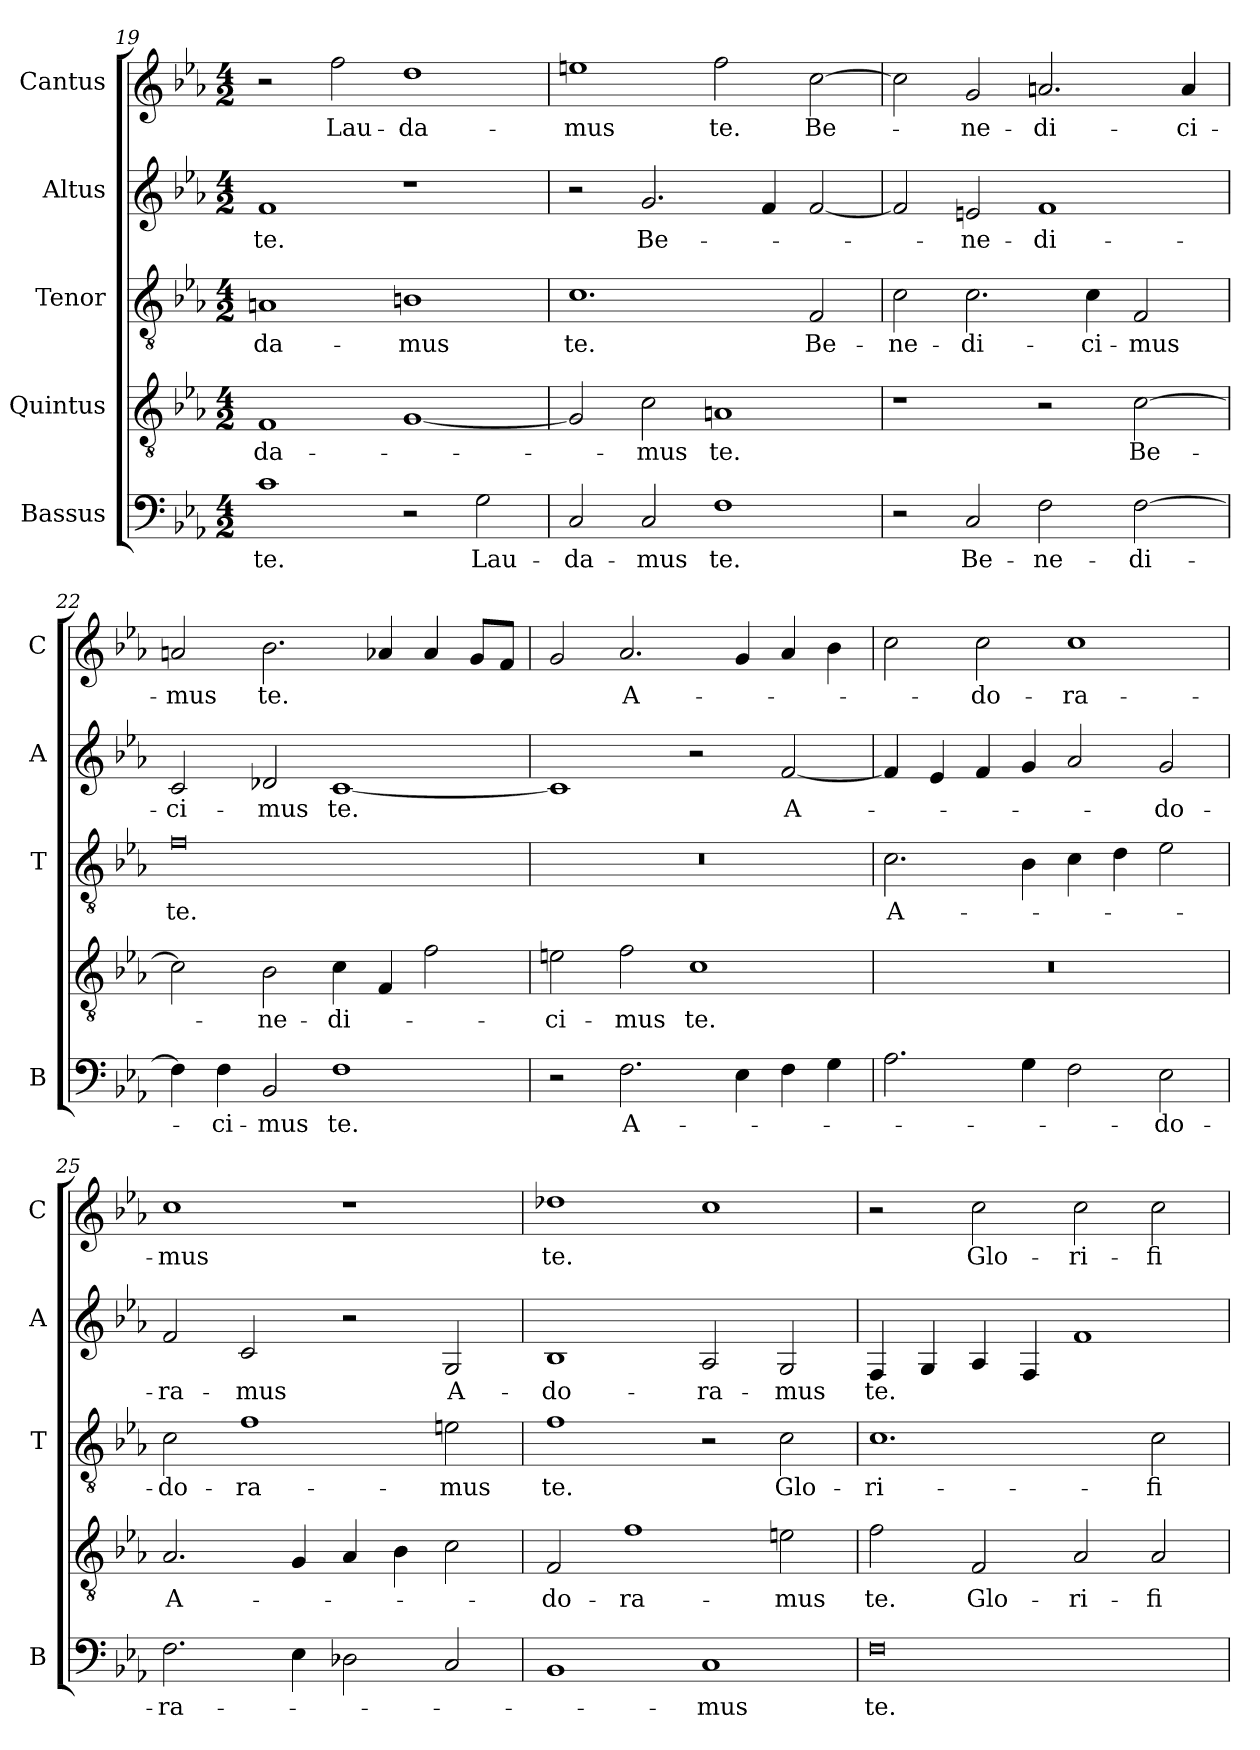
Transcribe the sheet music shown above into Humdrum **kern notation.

**kern	**text	**kern	**text	**kern	**text	**kern	**text	**kern	**text
*part5	*part5	*part4	*part4	*part3	*part3	*part2	*part2	*part1	*part1
*staff5	*staff5	*staff4	*staff4	*staff3	*staff3	*staff2	*staff2	*staff1	*staff1
*I"Bassus	*	*I"Quintus	*	*I"Tenor	*	*I"Altus	*	*I"Cantus	*
*I'B	*	*	*	*I'T	*	*I'A	*	*I'C	*
*clefF4	*	*clefGv2	*	*clefGv2	*	*clefG2	*	*clefG2	*
*k[b-e-a-]	*	*k[b-e-a-]	*	*k[b-e-a-]	*	*k[b-e-a-]	*	*k[b-e-a-]	*
*E-:	*	*E-:	*	*E-:	*	*E-:	*	*E-:	*
*M4/2	*	*M4/2	*	*M4/2	*	*M4/2	*	*M4/2	*
=19	=19	=19	=19	=19	=19	=19	=19	=19	=19
!	!LO:LY:b	!	!LO:LY:b	!	!LO:LY:b	!	!LO:LY:b	!	!
1c	te.	1F	-da-	1An	-da-	1f	te.	2r	.
!	!	!	!	!	!	!	!	!	!LO:LY:b
.	.	.	.	.	.	.	.	2ff\	Lau-
!	!	!	!	!	!LO:LY:b	!	!	!	!LO:LY:b
2r	.	[1G	.	1Bn	-mus	1r	.	1dd	-da-
!	!LO:LY:b	!	!	!	!	!	!	!	!
2G\	Lau-	.	.	.	.	.	.	.	.
=20	=20	=20	=20	=20	=20	=20	=20	=20	=20
!	!LO:LY:b	!	!	!	!LO:LY:b	!	!	!	!LO:LY:b
2C/	-da-	2G/]	.	1.c	te.	2r	.	1een	-mus
!	!LO:LY:b	!	!LO:LY:b	!	!	!	!LO:LY:b	!	!
2C/	-mus	2c\	-mus	.	.	2.g/	Be-	.	.
!	!LO:LY:b	!	!LO:LY:b	!	!	!	!	!	!LO:LY:b
1F	te.	1An	te.	.	.	.	.	2ff\	te.
.	.	.	.	.	.	4f/	.	.	.
!	!	!	!	!	!LO:LY:b	!	!	!	!LO:LY:b
.	.	.	.	2F/	Be-	[2f/	.	[2cc\	Be-
=21	=21	=21	=21	=21	=21	=21	=21	=21	=21
!	!	!	!	!	!LO:LY:b	!	!	!	!
2r	.	1r	.	2c\	-ne-	2f/]	.	2cc\]	.
!	!LO:LY:b	!	!	!	!LO:LY:b	!	!LO:LY:b	!	!LO:LY:b
2C/	Be-	.	.	2.c\	-di-	2en/	-ne-	2g/	-ne-
!	!LO:LY:b	!	!	!	!	!	!LO:LY:b	!	!LO:LY:b
2F\	-ne-	2r	.	.	.	1f	-di-	2.an/	-di-
!	!	!	!	!	!LO:LY:b	!	!	!	!
.	.	.	.	4c\	-ci-	.	.	.	.
!	!LO:LY:b	!	!LO:LY:b	!	!LO:LY:b	!	!	!	!
[2F\	-di-	[2c\	Be-	2F/	-mus	.	.	.	.
!	!	!	!	!	!	!	!	!	!LO:LY:b
.	.	.	.	.	.	.	.	4a/	-ci-
!!LO:PB:g=z
=22	=22	=22	=22	=22	=22	=22	=22	=22	=22
!	!	!	!	!	!LO:LY:b	!	!LO:LY:b	!	!LO:LY:b
4F\]	.	2c\]	.	0f	te.	2c/	-ci-	2an/	-mus
!	!LO:LY:b	!	!	!	!	!	!	!	!
4F\	-ci-	.	.	.	.	.	.	.	.
!	!LO:LY:b	!	!LO:LY:b	!	!	!	!LO:LY:b	!	!LO:LY:b
2BB-/	-mus	2B-\	-ne-	.	.	2d-X/	-mus	2.b-\	te.
!	!LO:LY:b	!	!LO:LY:b	!	!	!	!LO:LY:b	!	!
1F	te.	4c\	-di-	.	.	[1c	te.	.	.
.	.	4F/	.	.	.	.	.	4a-X/	.
.	.	2f\	.	.	.	.	.	4a-/	.
.	.	.	.	.	.	.	.	8g/L	.
.	.	.	.	.	.	.	.	8f/J	.
=23	=23	=23	=23	=23	=23	=23	=23	=23	=23
!	!	!	!LO:LY:b	!	!	!	!	!	!
2r	.	2en\	-ci-	0r	.	1c]	.	2g/	.
!	!LO:LY:b	!	!LO:LY:b	!	!	!	!	!	!LO:LY:b
2.F\	A-	2f\	-mus	.	.	.	.	2.a-/	A-
!	!	!	!LO:LY:b	!	!	!	!	!	!
.	.	1c	te.	.	.	2r	.	.	.
4E-\	.	.	.	.	.	.	.	4g/	.
!	!	!	!	!	!	!	!LO:LY:b	!	!
4F\	.	.	.	.	.	[2f/	A-	4a-/	.
4G\	.	.	.	.	.	.	.	4b-\	.
=24	=24	=24	=24	=24	=24	=24	=24	=24	=24
!	!	!	!	!	!LO:LY:b	!	!	!	!
2.A-\	.	0r	.	2.c\	A-	4f/]	.	2cc\	.
.	.	.	.	.	.	4e-/	.	.	.
!	!	!	!	!	!	!	!	!	!LO:LY:b
.	.	.	.	.	.	4f/	.	2cc\	-do-
4G\	.	.	.	4B-\	.	4g/	.	.	.
!	!	!	!	!	!	!	!	!	!LO:LY:b
2F\	.	.	.	4c\	.	2a-/	.	1cc	-ra-
.	.	.	.	4d\	.	.	.	.	.
!	!LO:LY:b	!	!	!	!	!	!LO:LY:b	!	!
2E-\	-do-	.	.	2e-\	.	2g/	-do-	.	.
=25	=25	=25	=25	=25	=25	=25	=25	=25	=25
!	!LO:LY:b	!	!LO:LY:b	!	!LO:LY:b	!	!LO:LY:b	!	!LO:LY:b
2.F\	-ra-	2.A-/	A-	2c\	-do-	2f/	-ra-	1cc	-mus
!	!	!	!	!	!LO:LY:b	!	!LO:LY:b	!	!
.	.	.	.	1f	-ra-	2c/	-mus	.	.
4E-\	.	4G/	.	.	.	.	.	.	.
2D-X\	.	4A-/	.	.	.	2r	.	1r	.
.	.	4B-\	.	.	.	.	.	.	.
!	!	!	!	!	!LO:LY:b	!	!LO:LY:b	!	!
2C/	.	2c\	.	2en\	-mus	2G/	A-	.	.
!!LO:LB:g=z
=26	=26	=26	=26	=26	=26	=26	=26	=26	=26
!	!	!	!LO:LY:b	!	!LO:LY:b	!	!LO:LY:b	!	!LO:LY:b
1BB-	.	2F/	-do-	1f	te.	1B-	-do-	1dd-X	te.
!	!	!	!LO:LY:b	!	!	!	!	!	!
.	.	1f	-ra-	.	.	.	.	.	.
!	!LO:LY:b	!	!	!	!	!	!LO:LY:b	!	!
1C	-mus	.	.	2r	.	2A-/	-ra-	1cc	.
!	!	!	!LO:LY:b	!	!LO:LY:b	!	!LO:LY:b	!	!
.	.	2en\	-mus	2c\	Glo-	2G/	-mus	.	.
=27	=27	=27	=27	=27	=27	=27	=27	=27	=27
!	!LO:LY:b	!	!LO:LY:b	!	!LO:LY:b	!	!LO:LY:b	!	!
0F	te.	2f\	te.	1.c	-ri-	4F/	te.	2r	.
.	.	.	.	.	.	4G/	.	.	.
!	!	!	!LO:LY:b	!	!	!	!	!	!LO:LY:b
.	.	2F/	Glo-	.	.	4A-/	.	2cc\	Glo-
.	.	.	.	.	.	4F/	.	.	.
!	!	!	!LO:LY:b	!	!	!	!	!	!LO:LY:b
.	.	2A-/	-ri-	.	.	1f	.	2cc\	-ri-
!	!	!	!LO:LY:b	!	!LO:LY:b	!	!	!	!LO:LY:b
.	.	2A-/	-fi-	2c\	-fi-	.	.	2cc\	-fi-
=	=	=	=	=	=	=	=	=	=
*-	*-	*-	*-	*-	*-	*-	*-	*-	*-
